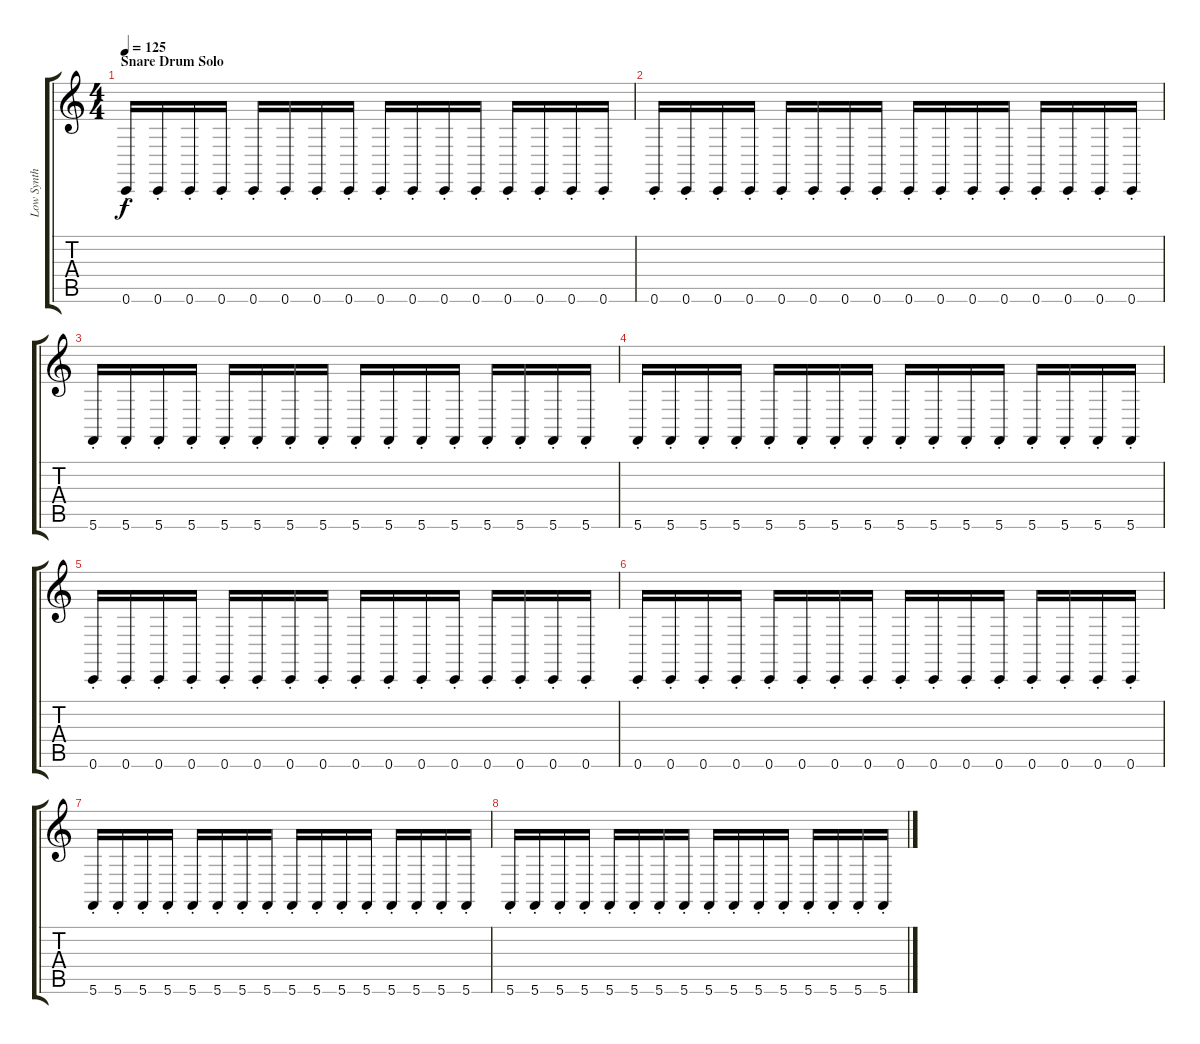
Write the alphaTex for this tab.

\track ("Low Synth (Gillian)" "Low Synth ") {instrument lead8bassandlead}
\staff {score tabs}
\tuning (D4 A3 F3 C3 G2 C2) {hide}
\ts (4 4)
\section ("" "Snare Drum Solo")
\tempo 125
\clef g2
\ks c
0.6{st}.16{dy f} 0.6{st}.16 0.6{st}.16 0.6{st}.16 0.6{st}.16 0.6{st}.16 0.6{st}.16 0.6{st}.16 0.6{st}.16 0.6{st}.16 0.6{st}.16 0.6{st}.16 0.6{st}.16 0.6{st}.16 0.6{st}.16 0.6{st}.16 |
0.6{st}.16 0.6{st}.16 0.6{st}.16 0.6{st}.16 0.6{st}.16 0.6{st}.16 0.6{st}.16 0.6{st}.16 0.6{st}.16 0.6{st}.16 0.6{st}.16 0.6{st}.16 0.6{st}.16 0.6{st}.16 0.6{st}.16 0.6{st}.16 |
5.6{st}.16 5.6{st}.16 5.6{st}.16 5.6{st}.16 5.6{st}.16 5.6{st}.16 5.6{st}.16 5.6{st}.16 5.6{st}.16 5.6{st}.16 5.6{st}.16 5.6{st}.16 5.6{st}.16 5.6{st}.16 5.6{st}.16 5.6{st}.16 |
5.6{st}.16 5.6{st}.16 5.6{st}.16 5.6{st}.16 5.6{st}.16 5.6{st}.16 5.6{st}.16 5.6{st}.16 5.6{st}.16 5.6{st}.16 5.6{st}.16 5.6{st}.16 5.6{st}.16 5.6{st}.16 5.6{st}.16 5.6{st}.16 |
0.6{st}.16 0.6{st}.16 0.6{st}.16 0.6{st}.16 0.6{st}.16 0.6{st}.16 0.6{st}.16 0.6{st}.16 0.6{st}.16 0.6{st}.16 0.6{st}.16 0.6{st}.16 0.6{st}.16 0.6{st}.16 0.6{st}.16 0.6{st}.16 |
0.6{st}.16 0.6{st}.16 0.6{st}.16 0.6{st}.16 0.6{st}.16 0.6{st}.16 0.6{st}.16 0.6{st}.16 0.6{st}.16 0.6{st}.16 0.6{st}.16 0.6{st}.16 0.6{st}.16 0.6{st}.16 0.6{st}.16 0.6{st}.16 |
5.6{st}.16 5.6{st}.16 5.6{st}.16 5.6{st}.16 5.6{st}.16 5.6{st}.16 5.6{st}.16 5.6{st}.16 5.6{st}.16 5.6{st}.16 5.6{st}.16 5.6{st}.16 5.6{st}.16 5.6{st}.16 5.6{st}.16 5.6{st}.16 |
5.6{st}.16 5.6{st}.16 5.6{st}.16 5.6{st}.16 5.6{st}.16 5.6{st}.16 5.6{st}.16 5.6{st}.16 5.6{st}.16 5.6{st}.16 5.6{st}.16 5.6{st}.16 5.6{st}.16 5.6{st}.16 5.6{st}.16 5.6{st}.16
